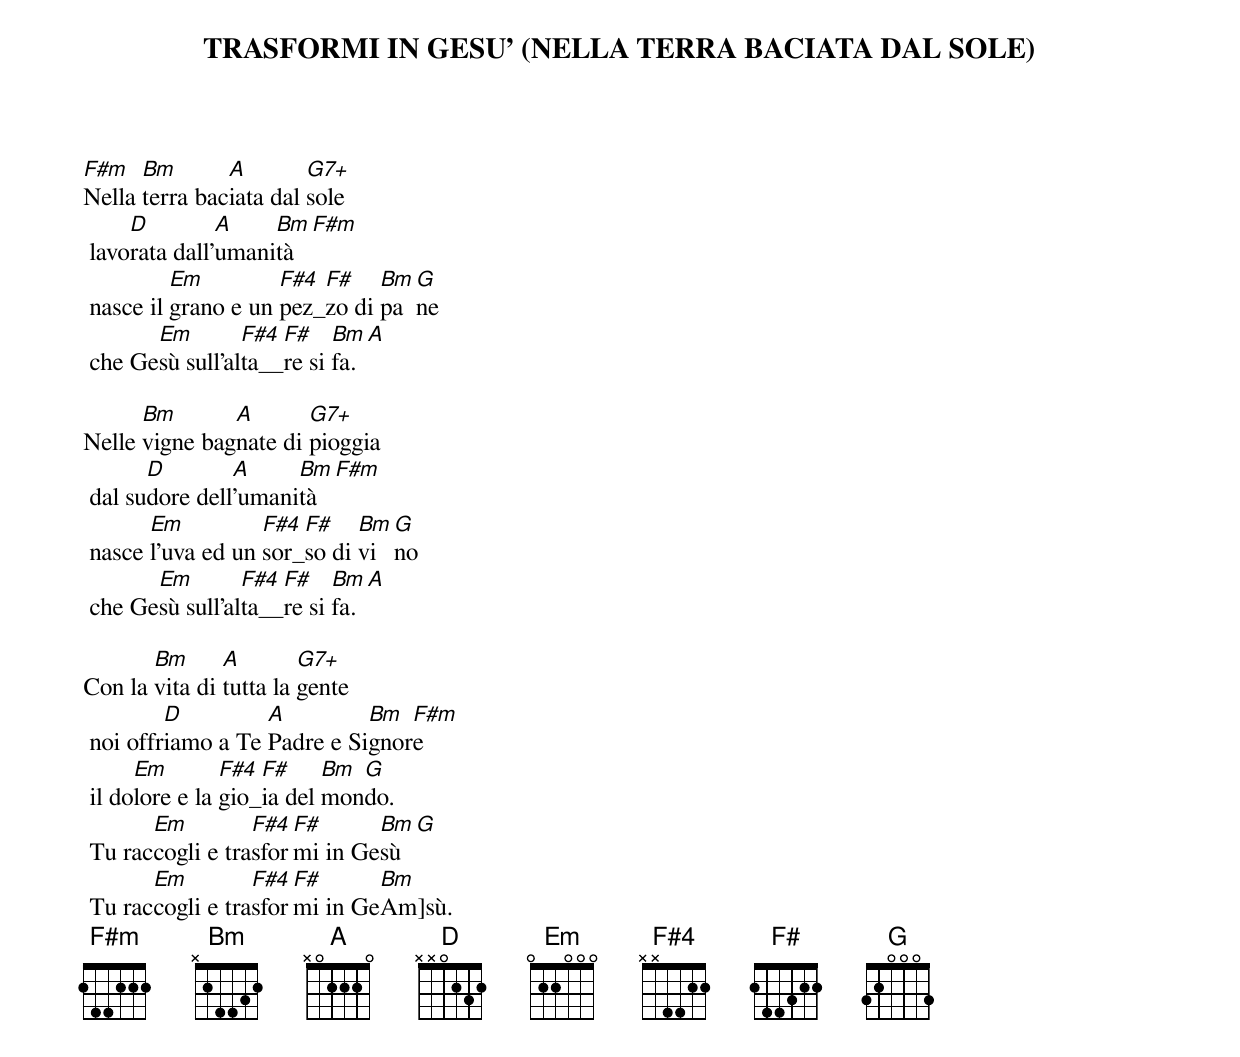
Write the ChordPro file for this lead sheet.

{title:TRASFORMI IN GESU' (NELLA TERRA BACIATA DAL SOLE)}
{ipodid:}

[F#m]Nella [Bm]terra bac[A]iata dal [G7+]sole
 lavo[D]rata dall'[A]umani[Bm]tà  [F#m]
 nasce il [Em]grano e un [F#4]pez_[F#]zo di [Bm]pa[G]ne
 che Ge[Em]sù sull'al[F#4]ta__[F#]re si [Bm]fa. [A]

Nelle [Bm]vigne bag[A]nate di [G7+]pioggia
 dal su[D]dore dell[A]'umani[Bm]tà  [F#m]
 nasce [Em]l'uva ed un [F#4]sor_[F#]so di [Bm]vi[G]no
 che Ge[Em]sù sull'al[F#4]ta__[F#]re si [Bm]fa. [A]

Con la [Bm]vita di [A]tutta la [G7+]gente
 noi offr[D]iamo a Te [A]Padre e Si[Bm]gnor[F#m]e
 il do[Em]lore e la [F#4]gio_[F#]ia del [Bm]mon[G]do.
 Tu rac[Em]cogli e tra[F#4]sfor[F#]mi in Ge[Bm]sù[G]
 Tu rac[Em]cogli e tra[F#4]sfor[F#]mi in Ge[Bm]Am]sù.
